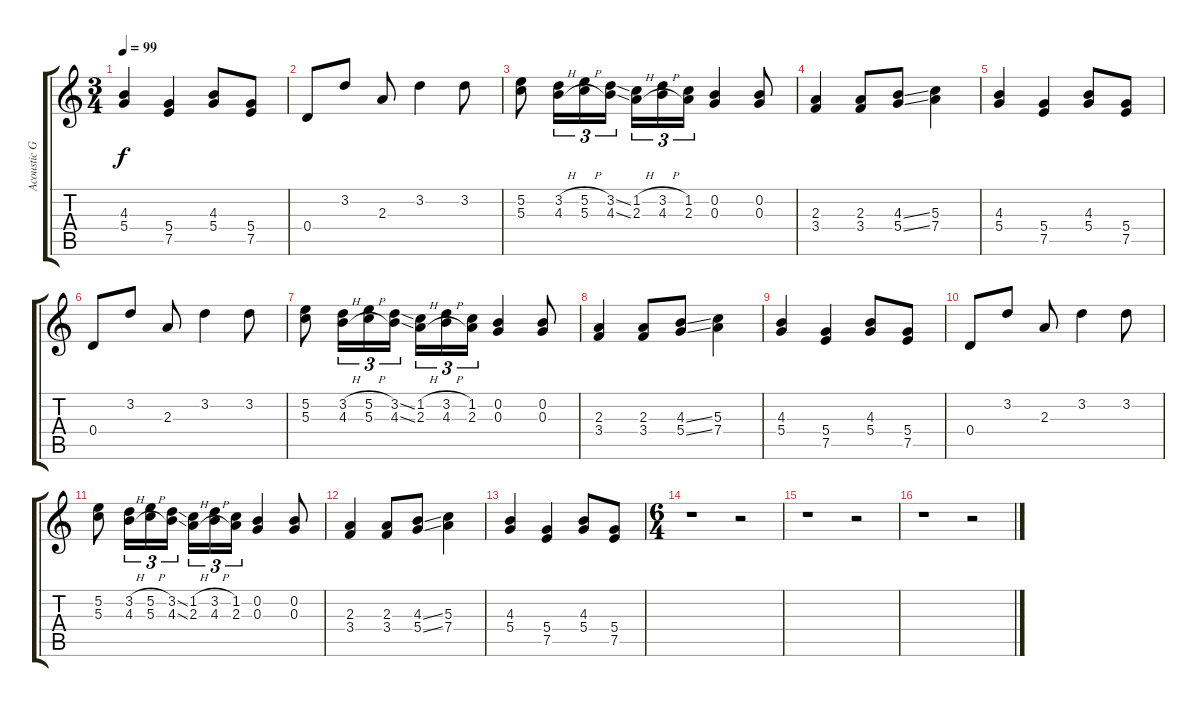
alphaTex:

\track ("Acoustic Guitar (Riff A1)" "Acoustic G") {instrument acousticguitarsteel}
\staff {score tabs}
\tuning (E4 B3 G3 D3 A2 E2) {hide}
\ts (3 4)
\tempo 99
\clef g2
\ks c
(4.3 5.4).4{dy f} (5.4 7.5).4 (4.3 5.4).8 (5.4 7.5).8 |
0.4.8 3.2.8 2.3.8 3.2.4 3.2.8 |
(5.2 5.3).8 (3.2{h} 4.3{h}).16{tu (3 2)} (5.2{h} 5.3{h}).16{tu (3 2)} (3.2{ss} 4.3{ss}).16{tu (3 2)} (1.2{h} 2.3{h}).16{tu (3 2)} (3.2{h} 4.3{h}).16{tu (3 2)} (1.2 2.3).16{tu (3 2)} (0.2 0.3).4 (0.2 0.3).8 |
(2.3 3.4).4 (2.3 3.4).8 (4.3{ss} 5.4{ss}).8 (5.3 7.4).4 |
(4.3 5.4).4 (5.4 7.5).4 (4.3 5.4).8 (5.4 7.5).8 |
0.4.8 3.2.8 2.3.8 3.2.4 3.2.8 |
(5.2 5.3).8 (3.2{h} 4.3{h}).16{tu (3 2)} (5.2{h} 5.3{h}).16{tu (3 2)} (3.2{ss} 4.3{ss}).16{tu (3 2)} (1.2{h} 2.3{h}).16{tu (3 2)} (3.2{h} 4.3{h}).16{tu (3 2)} (1.2 2.3).16{tu (3 2)} (0.2 0.3).4 (0.2 0.3).8 |
(2.3 3.4).4 (2.3 3.4).8 (4.3{ss} 5.4{ss}).8 (5.3 7.4).4 |
(4.3 5.4).4 (5.4 7.5).4 (4.3 5.4).8 (5.4 7.5).8 |
0.4.8 3.2.8 2.3.8 3.2.4 3.2.8 |
(5.2 5.3).8 (3.2{h} 4.3{h}).16{tu (3 2)} (5.2{h} 5.3{h}).16{tu (3 2)} (3.2{ss} 4.3{ss}).16{tu (3 2)} (1.2{h} 2.3{h}).16{tu (3 2)} (3.2{h} 4.3{h}).16{tu (3 2)} (1.2 2.3).16{tu (3 2)} (0.2 0.3).4 (0.2 0.3).8 |
(2.3 3.4).4 (2.3 3.4).8 (4.3{ss} 5.4{ss}).8 (5.3 7.4).4 |
(4.3 5.4).4 (5.4 7.5).4 (4.3 5.4).8 (5.4 7.5).8 |
\ts (6 4)
r.1 r.2 |
r.1 r.2 |
r.1 r.2
